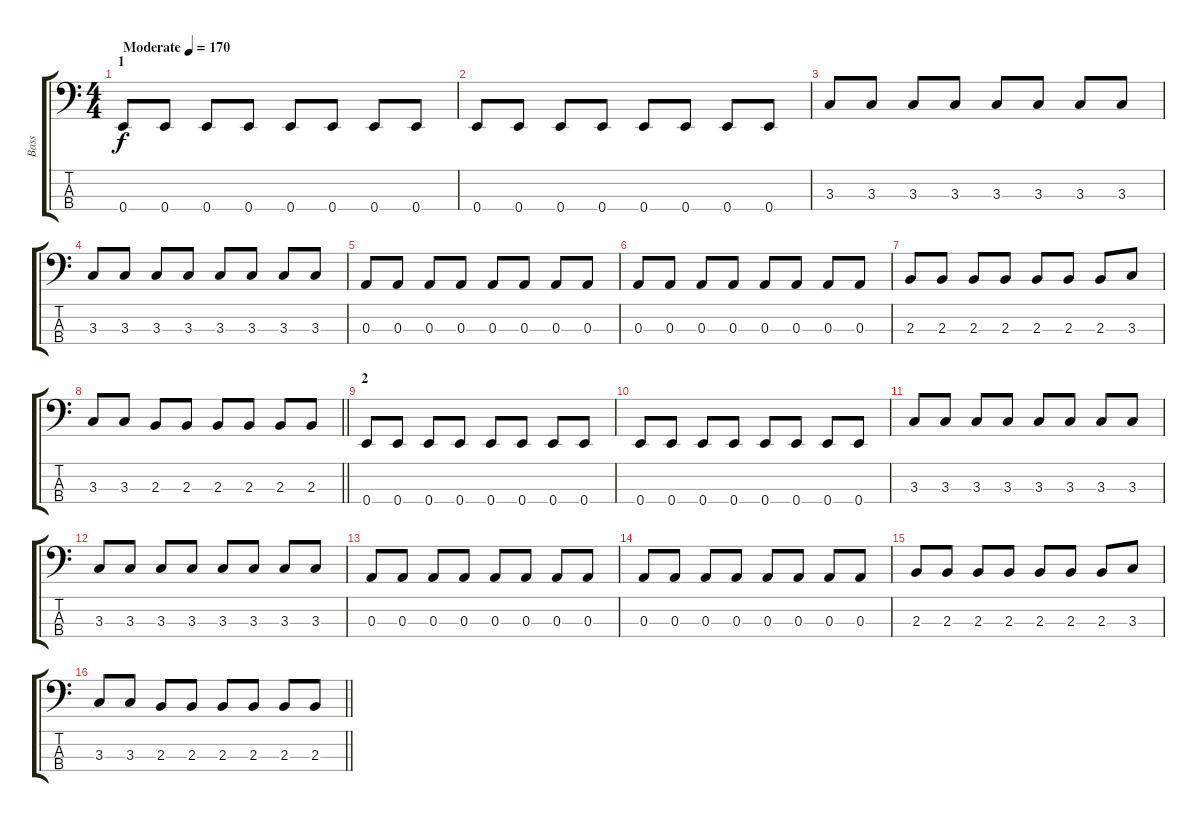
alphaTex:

\track ("Bass" "Bass") {instrument electricbassfinger}
\staff {score tabs}
\tuning (G2 D2 A1 E1) {hide}
\ts (4 4)
\section ("" "1")
\tempo (170 "Moderate")
\clef f4
\ks c
0.4.8{dy f instrument electricbassfinger} 0.4.8 0.4.8 0.4.8 0.4.8 0.4.8 0.4.8 0.4.8 |
0.4.8 0.4.8 0.4.8 0.4.8 0.4.8 0.4.8 0.4.8 0.4.8 |
3.3.8 3.3.8 3.3.8 3.3.8 3.3.8 3.3.8 3.3.8 3.3.8 |
3.3.8 3.3.8 3.3.8 3.3.8 3.3.8 3.3.8 3.3.8 3.3.8 |
0.3.8 0.3.8 0.3.8 0.3.8 0.3.8 0.3.8 0.3.8 0.3.8 |
0.3.8 0.3.8 0.3.8 0.3.8 0.3.8 0.3.8 0.3.8 0.3.8 |
2.3.8 2.3.8 2.3.8 2.3.8 2.3.8 2.3.8 2.3.8 3.3.8 |
\barLineRight lightlight
3.3.8 3.3.8 2.3.8 2.3.8 2.3.8 2.3.8 2.3.8 2.3.8 |
\section ("" "2")
0.4.8 0.4.8 0.4.8 0.4.8 0.4.8 0.4.8 0.4.8 0.4.8 |
0.4.8 0.4.8 0.4.8 0.4.8 0.4.8 0.4.8 0.4.8 0.4.8 |
3.3.8 3.3.8 3.3.8 3.3.8 3.3.8 3.3.8 3.3.8 3.3.8 |
3.3.8 3.3.8 3.3.8 3.3.8 3.3.8 3.3.8 3.3.8 3.3.8 |
0.3.8 0.3.8 0.3.8 0.3.8 0.3.8 0.3.8 0.3.8 0.3.8 |
0.3.8 0.3.8 0.3.8 0.3.8 0.3.8 0.3.8 0.3.8 0.3.8 |
2.3.8 2.3.8 2.3.8 2.3.8 2.3.8 2.3.8 2.3.8 3.3.8 |
\barLineRight lightlight
3.3.8 3.3.8 2.3.8 2.3.8 2.3.8 2.3.8 2.3.8 2.3.8
